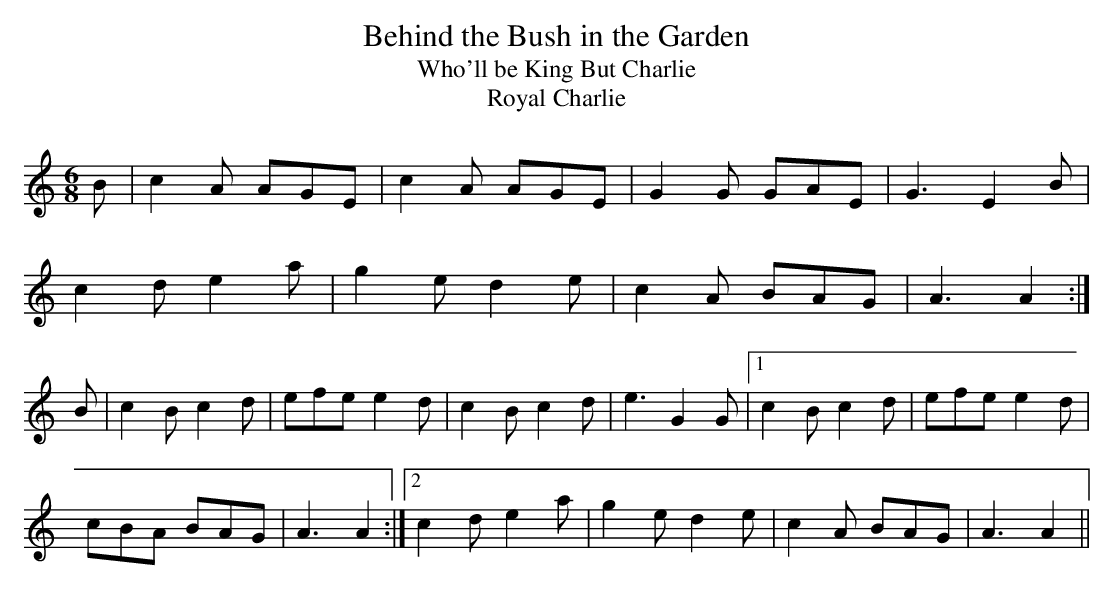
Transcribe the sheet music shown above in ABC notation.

X:1
T:Behind the Bush in the Garden
T:Who'll be King But Charlie
T:Royal Charlie
M:6/8
L:1/8
K:C
B|c2A AGE|c2A AGE|G2G GAE|G3 E2B|
c2d e2a|g2e d2e|c2 A BAG|A3 A2:|
B|c2B c2d|efe e2d|c2B c2d|e3 G2G|[1 c2B c2d|efe e2d|
cBA BAG|A3 A2:|[2 c2d e2a|g2e d2e|c2 A BAG|A3 A2||
